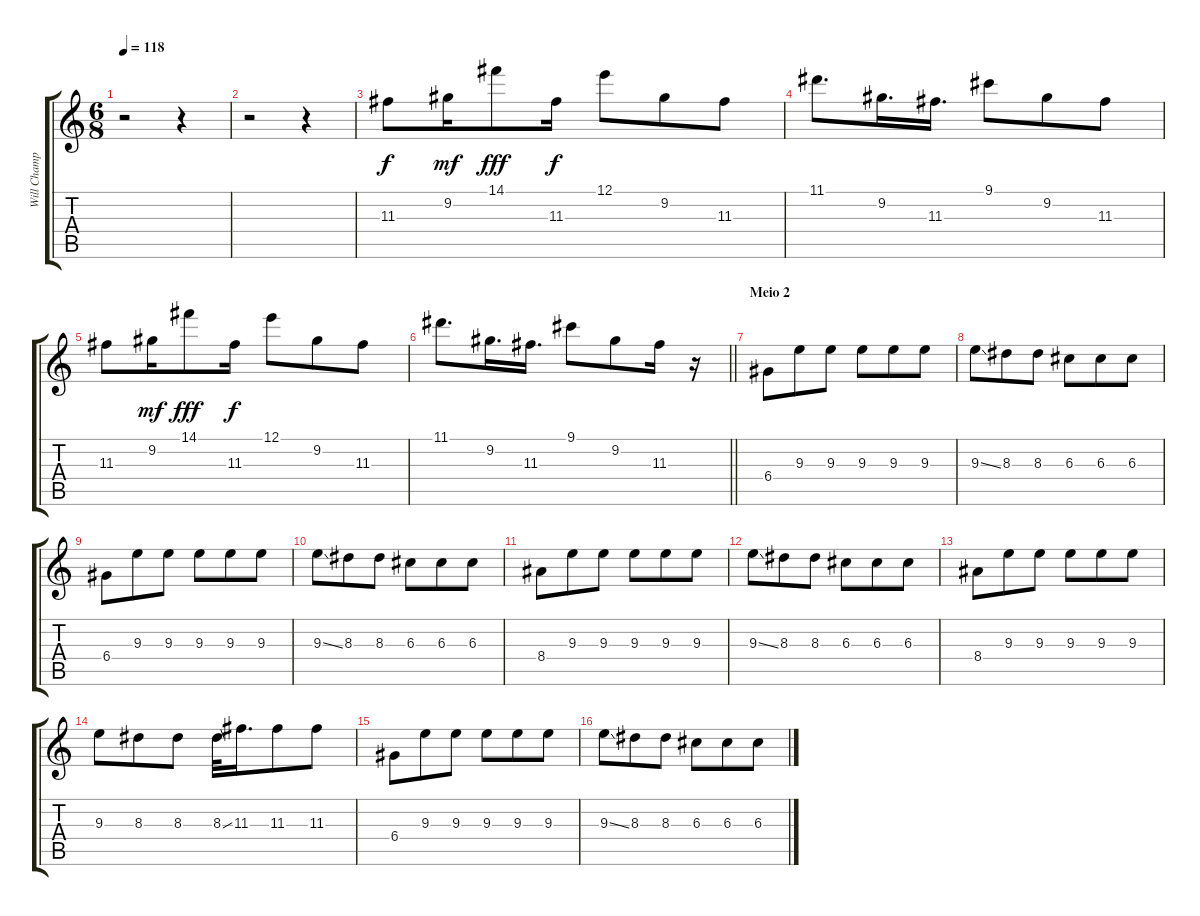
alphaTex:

\track ("Will Champion (guitarra)" "Will Champ") {instrument electricguitarjazz}
\staff {score tabs}
\tuning (E4 B3 G3 D3 A2 E2) {hide}
\ts (6 8)
\tempo 118
\clef g2
\ks c
r.2{dy f} r.4 |
r.2 r.4 |
11.3.8 9.2.16{dy mf} 14.1.8{dy fff} 11.3.16{dy f} 12.1.8 9.2.8 11.3.8 |
11.1.8{d} 9.2.16{d} 11.3.16{d} 9.1.8 9.2.8 11.3.8 |
11.3.8 9.2.16{dy mf} 14.1.8{dy fff} 11.3.16{dy f} 12.1.8 9.2.8 11.3.8 |
\barLineRight lightlight
11.1.8{d} 9.2.16{d} 11.3.16{d} 9.1.8 9.2.8 11.3.16 r.16 |
\section ("" "Meio 2")
6.4.8 9.3.8 9.3.8 9.3.8 9.3.8 9.3.8 |
9.3{ss}.8 8.3.8 8.3.8 6.3.8 6.3.8 6.3.8 |
6.4.8 9.3.8 9.3.8 9.3.8 9.3.8 9.3.8 |
9.3{ss}.8 8.3.8 8.3.8 6.3.8 6.3.8 6.3.8 |
8.4.8 9.3.8 9.3.8 9.3.8 9.3.8 9.3.8 |
9.3{ss}.8 8.3.8 8.3.8 6.3.8 6.3.8 6.3.8 |
8.4.8 9.3.8 9.3.8 9.3.8 9.3.8 9.3.8 |
9.3.8 8.3.8 8.3.8 8.3{ss}.32 11.3.16{d} 11.3.8 11.3.8 |
6.4.8 9.3.8 9.3.8 9.3.8 9.3.8 9.3.8 |
9.3{ss}.8 8.3.8 8.3.8 6.3.8 6.3.8 6.3.8
